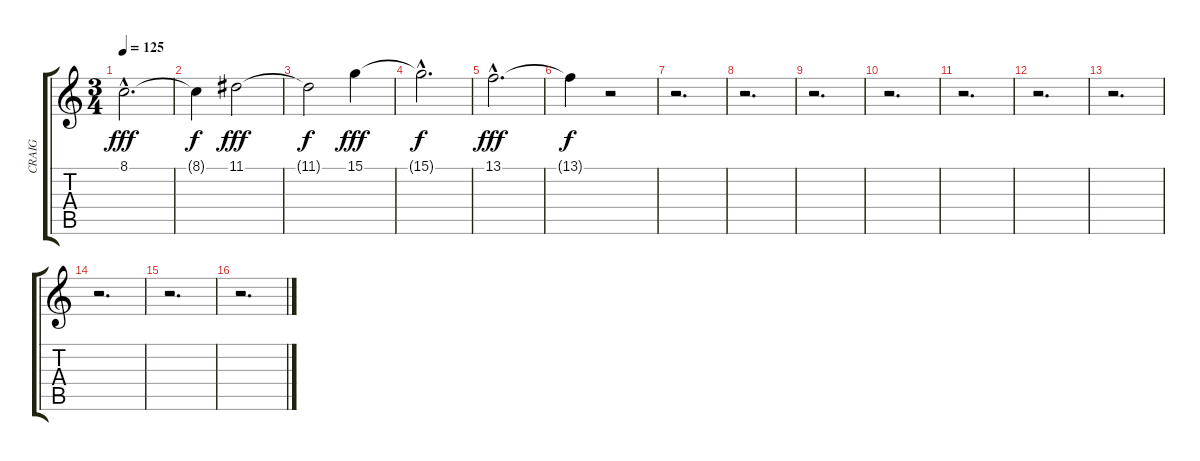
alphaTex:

\track ("CRAIG" "CRAIG") {instrument fx4atmosphere}
\staff {score tabs}
\tuning (E4 B3 G3 D3 A2 E2) {hide}
\ts (3 4)
\tempo 125
\clef g2
\ks c
8.1{hac}.2{d dy fff} |
8.1{t}.4{dy f} 11.1.2{dy fff} |
11.1{t}.2{dy f} 15.1.4{dy fff} |
15.1{hac t}.2{d dy f} |
13.1{hac}.2{d dy fff} |
13.1{t}.4{dy f} r.2 |
r.2{d} |
r.2{d} |
r.2{d} |
r.2{d} |
r.2{d} |
r.2{d} |
r.2{d} |
r.2{d} |
r.2{d} |
r.2{d}
